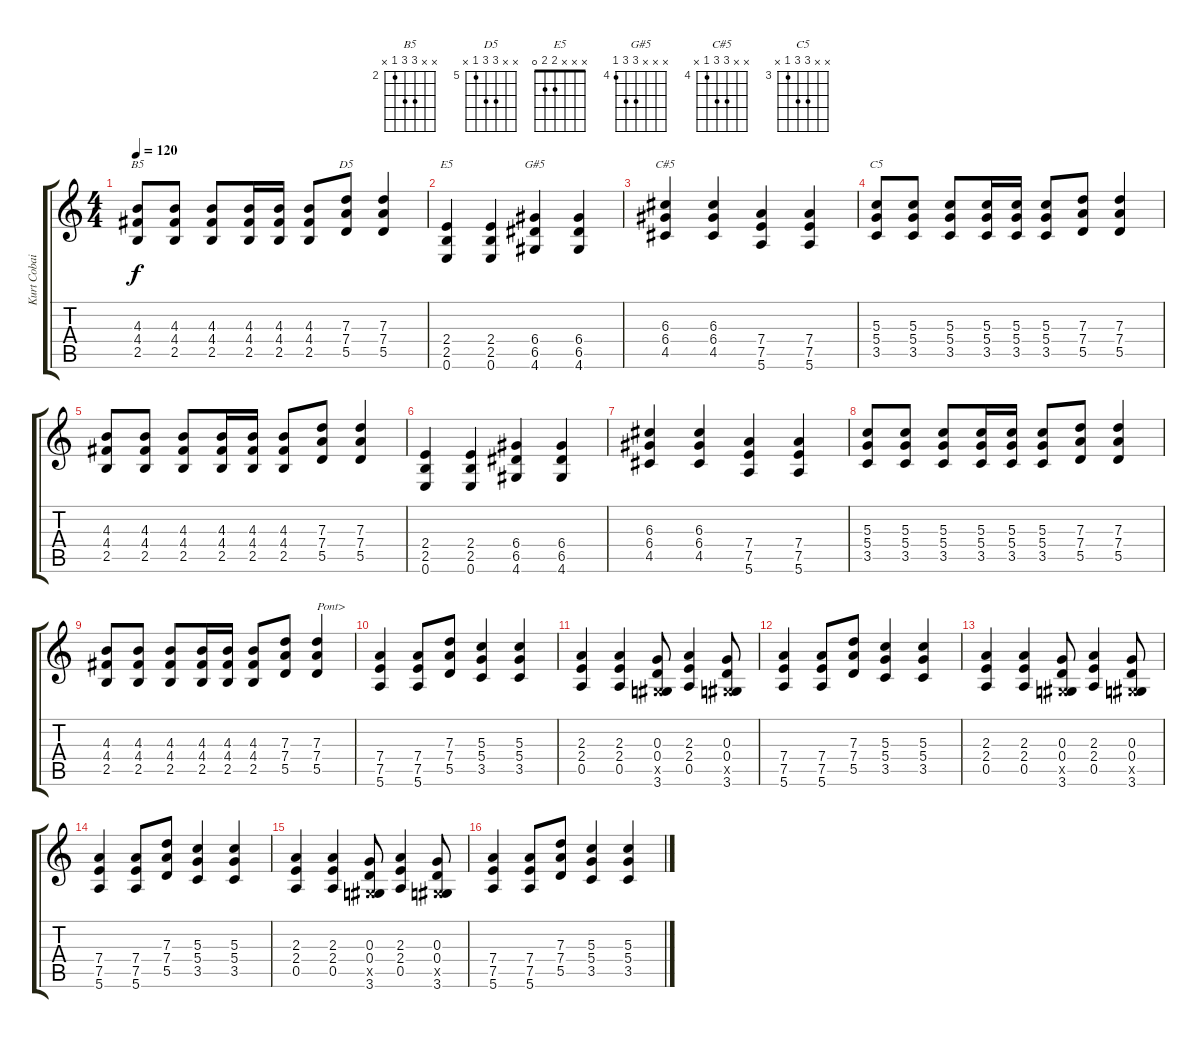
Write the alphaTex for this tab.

\track ("Kurt Cobain" "Kurt Cobai") {instrument electricguitarclean}
\staff {score tabs}
\tuning (E4 B3 G3 D3 A2 E2) {hide}
\chord ("B5" x x 4 4 2 x) {firstfret 2}
\chord ("D5" x x 7 7 5 x) {firstfret 5}
\chord ("E5" x x x 2 2 0)
\chord ("G#5" x x x 6 6 4) {firstfret 4}
\chord ("C#5" x x 6 6 4 x) {firstfret 4}
\chord ("C5" x x 5 5 3 x) {firstfret 3}
\ts (4 4)
\tempo 120
\clef g2
\ks c
(4.3 4.4 2.5).8{ch "B5" dy f} (4.3 4.4 2.5).8 (4.3 4.4 2.5).8 (4.3 4.4 2.5).16 (4.3 4.4 2.5).16 (4.3 4.4 2.5).8 (7.3 7.4 5.5).8{ch "D5"} (7.3 7.4 5.5).4 |
(2.4 2.5 0.6).4{ch "E5" instrument distortionguitar} (2.4 2.5 0.6).4 (6.4 6.5 4.6).4{ch "G#5"} (6.4 6.5 4.6).4 |
(6.3 6.4 4.5).4{ch "C#5"} (6.3 6.4 4.5).4 (7.4 7.5 5.6).4 (7.4 7.5 5.6).4 |
(5.3 5.4 3.5).8{ch "C5"} (5.3 5.4 3.5).8 (5.3 5.4 3.5).8 (5.3 5.4 3.5).16 (5.3 5.4 3.5).16 (5.3 5.4 3.5).8 (7.3 7.4 5.5).8 (7.3 7.4 5.5).4 |
(4.3 4.4 2.5).8 (4.3 4.4 2.5).8 (4.3 4.4 2.5).8 (4.3 4.4 2.5).16 (4.3 4.4 2.5).16 (4.3 4.4 2.5).8 (7.3 7.4 5.5).8 (7.3 7.4 5.5).4 |
(2.4 2.5 0.6).4 (2.4 2.5 0.6).4 (6.4 6.5 4.6).4 (6.4 6.5 4.6).4 |
(6.3 6.4 4.5).4 (6.3 6.4 4.5).4 (7.4 7.5 5.6).4 (7.4 7.5 5.6).4 |
(5.3 5.4 3.5).8 (5.3 5.4 3.5).8 (5.3 5.4 3.5).8 (5.3 5.4 3.5).16 (5.3 5.4 3.5).16 (5.3 5.4 3.5).8 (7.3 7.4 5.5).8 (7.3 7.4 5.5).4 |
(4.3 4.4 2.5).8 (4.3 4.4 2.5).8 (4.3 4.4 2.5).8 (4.3 4.4 2.5).16 (4.3 4.4 2.5).16 (4.3 4.4 2.5).8 (7.3 7.4 5.5).8 (7.3 7.4 5.5).4{txt "Pont>"} |
(7.4 7.5 5.6).4 (7.4 7.5 5.6).8 (7.3 7.4 5.5).8 (5.3 5.4 3.5).4 (5.3 5.4 3.5).4 |
(2.3 2.4 0.5).4 (2.3 2.4 0.5).4 (0.3 0.4 -1.5{x} 3.6).8 (2.3 2.4 0.5).4 (0.3 0.4 -1.5{x} 3.6).8 |
(7.4 7.5 5.6).4 (7.4 7.5 5.6).8 (7.3 7.4 5.5).8 (5.3 5.4 3.5).4 (5.3 5.4 3.5).4 |
(2.3 2.4 0.5).4 (2.3 2.4 0.5).4 (0.3 0.4 -1.5{x} 3.6).8 (2.3 2.4 0.5).4 (0.3 0.4 -1.5{x} 3.6).8 |
(7.4 7.5 5.6).4 (7.4 7.5 5.6).8 (7.3 7.4 5.5).8 (5.3 5.4 3.5).4 (5.3 5.4 3.5).4 |
(2.3 2.4 0.5).4 (2.3 2.4 0.5).4 (0.3 0.4 -1.5{x} 3.6).8 (2.3 2.4 0.5).4 (0.3 0.4 -1.5{x} 3.6).8 |
(7.4 7.5 5.6).4 (7.4 7.5 5.6).8 (7.3 7.4 5.5).8 (5.3 5.4 3.5).4 (5.3 5.4 3.5).4
